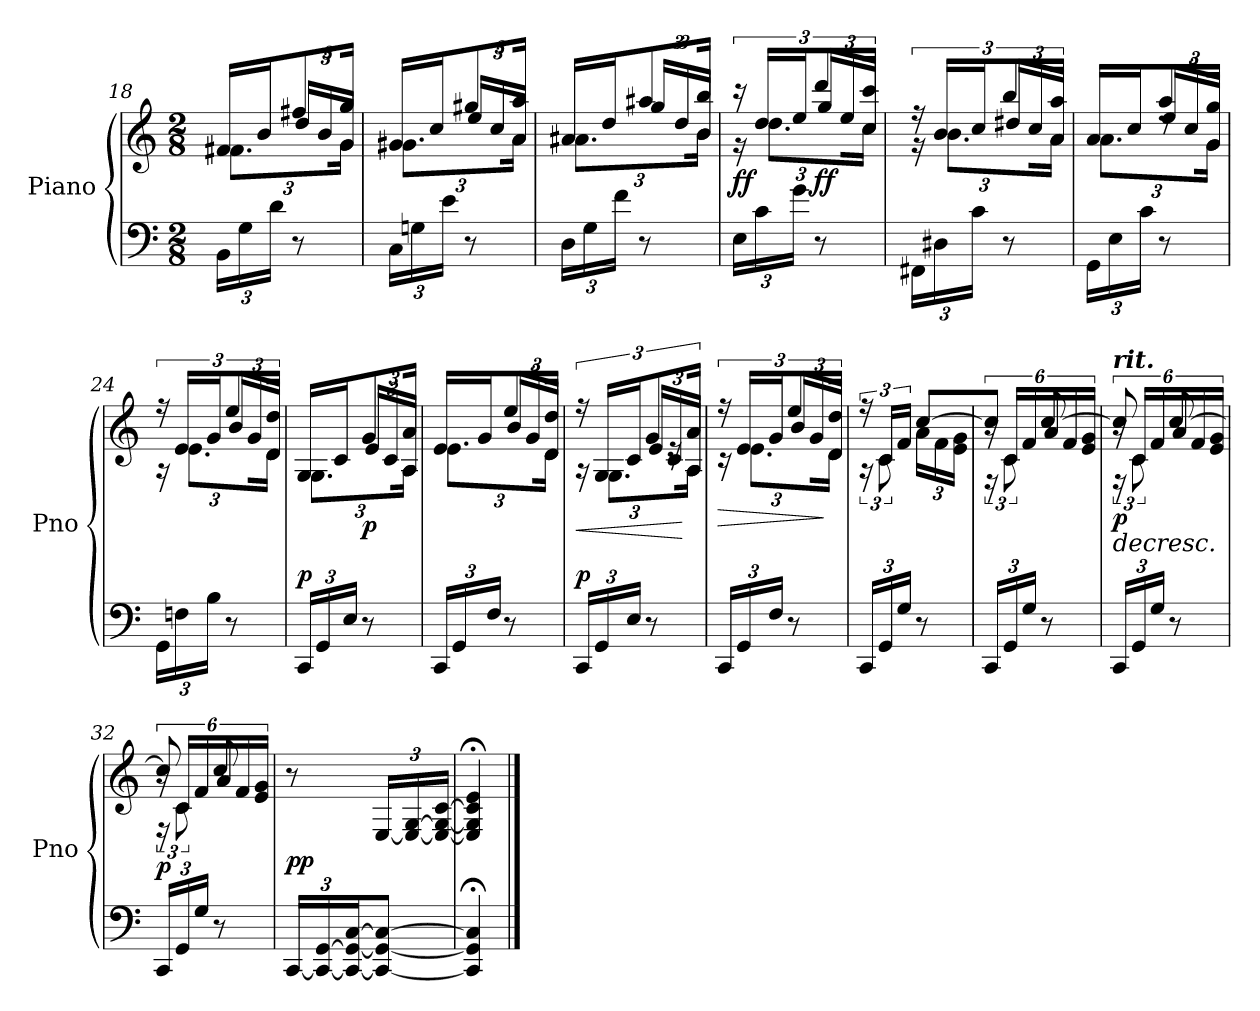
**kern	**kern	**dynam
*part1	*part1	*part1
*staff2	*staff1	*staff1/2
*I"Piano	*	*
*I'Pno	*	*
*clefF4	*clefG2	*
*k[]	*k[]	*
*M2/8	*M2/8	*
*Xbrackettup	*	*
=18	=18	=18
*	*^	*
*	*	*^	*
24BB\LL	16f#X/LL	12.f#\L	8rFyy	.
24G\	.	.	.	.
.	16b/J	.	.	.
24d\JJ	.	.	.	.
*	*Xbrackettup	*	*	*
8r	12ff#X/	12rgyy	24dd/LL	.
.	.	.	24b/	.
.	24gg/Jk	24g\Jk	24g/JJ	.
=19	=19	=19	=19	=19
*	*	*brackettup	*	*
24C\LL	16g#X/LL	12.g#X\L	8rDyy	.
24Gn\	.	.	.	.
.	16cc/J	.	.	.
24e\JJ	.	.	.	.
*	*Xbrackettup	*	*	*
8r	12gg#X/	12ryy	24ee/LL	.
.	.	.	24cc/	.
.	24aa/Jk	24a\Jk	24a/JJ	.
=20	=20	=20	=20	=20
*	*	*brackettup	*	*
24D\LL	16a#X/LL	12.a#X\L	8rDyy	.
24G\	.	.	.	.
.	16dd/J	.	.	.
24f\JJ	.	.	.	.
*	*Xbrackettup	*	*	*
8r	12aa#X/	12ryy	24gg/LL	.
.	.	.	24dd/	.
.	24bb/Jk	24b\Jk	24b/JJ	.
!!LO:LB:g=z	!!	!!
=21	=21	=21	=21	=21
*	*brackettup	*	*	*
!	!	!	!	!LO:DY:b
24E\LL	24r	24r	8rDyy	ff
24c\	24dd/LL	12.dd\L	.	.
24g\JJ	24ee/J	.	.	.
*	*Xbrackettup	*	*	*
!	!	!	!	!LO:DY:b
8r	12ddd/	.	24gg/LL	ff
.	.	24rgyy	24ee/	.
.	24ccc/Jk	24cc\Jk	24cc/JJ	.
=22	=22	=22	=22	=22
*	*brackettup	*	*	*
24FF#X\LL	24r	24r	8rDyy	.
24D#X\	24b/LL	12.b\L	.	.
24c\JJ	24cc/J	.	.	.
*	*Xbrackettup	*	*	*
8r	12bb/	.	24dd#X/LL	.
.	.	24rgyy	24cc/	.
.	24aa/Jk	24a\Jk	24a/JJ	.
=23	=23	=23	=23	=23
*	*	*brackettup	*	*
24GG\LL	16a/LL	12.a\L	8rDyy	.
24E\	.	.	.	.
.	16cc/J	.	.	.
24c\JJ	.	.	.	.
*	*Xbrackettup	*	*	*
8r	12aa/	12rdd	24ee/LL	.
.	.	.	24cc/	.
.	24gg/Jk	24g\Jk	24g/JJ	.
=24	=24	=24	=24	=24
*	*brackettup	*	*	*
24GG\LL	24r	24r	8rDyy	.
24Fn\	24e/LL	12.e\L	.	.
24B\JJ	24g/J	.	.	.
*	*Xbrackettup	*	*	*
8r	12ee/	.	24b/LL	.
.	.	24rgyy	24g/	.
.	24dd/Jk	24d\Jk	24d/JJ	.
=25	=25	=25	=25	=25
*	*	*brackettup	*	*
!	!	!	!	!LO:DY:a=2
24CC/LL	16G/LL	12.G\L	8rFyy	p
24GG/	.	.	.	.
.	16c/J	.	.	.
24E/JJ	.	.	.	.
*	*Xbrackettup	*	*	*
!	!	!	!	!LO:DY:b
8r	12g/	12rgyy	24e/LL	p
.	.	.	24c/	.
.	24a/Jk	24A\Jk	24A/JJ	.
=26	=26	=26	=26	=26
*	*	*brackettup	*	*
24CC/LL	16e/LL	12.e\L	8rFyy	.
24GG/	.	.	.	.
.	16g/J	.	.	.
24F/JJ	.	.	.	.
*	*Xbrackettup	*	*	*
8r	12ee/	12rgyy	24b/LL	.
.	.	.	24g/	.
.	24dd/Jk	24d\Jk	24d/JJ	.
=27	=27	=27	=27	=27
*	*brackettup	*	*	*
!	!	!	!	!LO:HP:b
!	!	!	!	!LO:DY:n=1:a=2
24CC/LL	24r	24r	8rDyy	< p
24GG/	24G/LL	12.G\L	.	.
24E/JJ	24c/J	.	.	.
*	*Xbrackettup	*	*	*
8r	12g/	.	24e/LL	.
.	.	24re	24c/	.
.	24a/Jk	24A\Jk	24A/JJ	[
!!LO:LB:g=z	!!	!!
=28	=28	=28	=28	=28
*	*brackettup	*	*	*
!	!	!	!	!LO:HP:b
24CC/LL	24r	24r	8rDyy	>
24GG/	24e/LL	12.e\L	.	.
24F/JJ	24g/J	.	.	.
*	*Xbrackettup	*	*	*
8r	12ee/	.	24b/LL	.
.	.	24rgyy	24g/	.
.	24dd/Jk	24d\Jk	24d/JJ	]
=29	=29	=29	=29	=29
*	*brackettup	*	*	*
24CC/LL	24r	24r	8rDyy	.
24GG/	24c/LL	12c\	.	.
24G/JJ	24f/JJ	.	.	.
*	*	*	*Xbrackettup	*
8r	[8cc/L	8rAyy	24a\LL	.
.	.	.	24f\	.
.	.	.	24e\ 24g\JJ	.
=30	=30	=30	=30	=30
*	*	*brackettup	*	*
24CC/LL	8cc/J]	24r	24rF	.
24GG/	.	12c\	24c/LL	.
24G/JJ	.	.	24f/	.
*	*	*	*Xbrackettup	*
8r	[8cc/	8r	24a/	.
.	.	.	24f/	.
.	.	.	24e/ 24g/JJ	.
=31	=31	=31	=31	=31
!	!	!	!	!LO:HP:b
*	*	*brackettup	*	*
!	!LO:TX:a:Bi:t=rit.	!	!	!
!	!	!	!	!LO:DY:n=1:b
24CC/LL	8cc/]	24r	24rF	> p
24GG/	.	12c\	24c/LL	.
24G/JJ	.	.	24f/	.
*	*	*	*Xbrackettup	*
8r	[8cc/	8r	24a/	.
.	.	.	24f/	.
.	.	.	24e/ 24g/JJ	.
=32	=32	=32	=32	=32
*	*	*brackettup	*	*
*	*MM64	*	*	*
!	!	!	!	!LO:DY:a=2
24CC/LL	8cc/]	24r	24rF	p
24GG/	.	12c\	24c/LL	.
24G/JJ	.	.	24f/	.
*	*	*	*Xbrackettup	*
8r	8cc/	8r	24a/	.
.	.	.	24f/	.
.	.	.	24e/ 24g/JJ	]
*	*v	*v	*v	*
=33	=33	=33
*	*MM58	*
*	*^	*
*	*	*^	*
!	!	!	!	!LO:DY:a=2
*	*v	*v	*v	*
[24CC/LL	8r	pp
24CC/_ [24GG/	.	.
24CC/_ 24GG/_ [24C/J	.	.
8CC/_ 8GG/_ 8C/_J	[24E/LL	.
.	24E/_ [24G/	.
.	24E/_ 24G/_ [24c/JJ	.
=34	=34	=34
*	*MM20	*
4CC/];< 4GG/];< 4C/];<	4E/];< 4G/];< 4c/];< 4e/;<	.
==	==	==
*-	*-	*-
